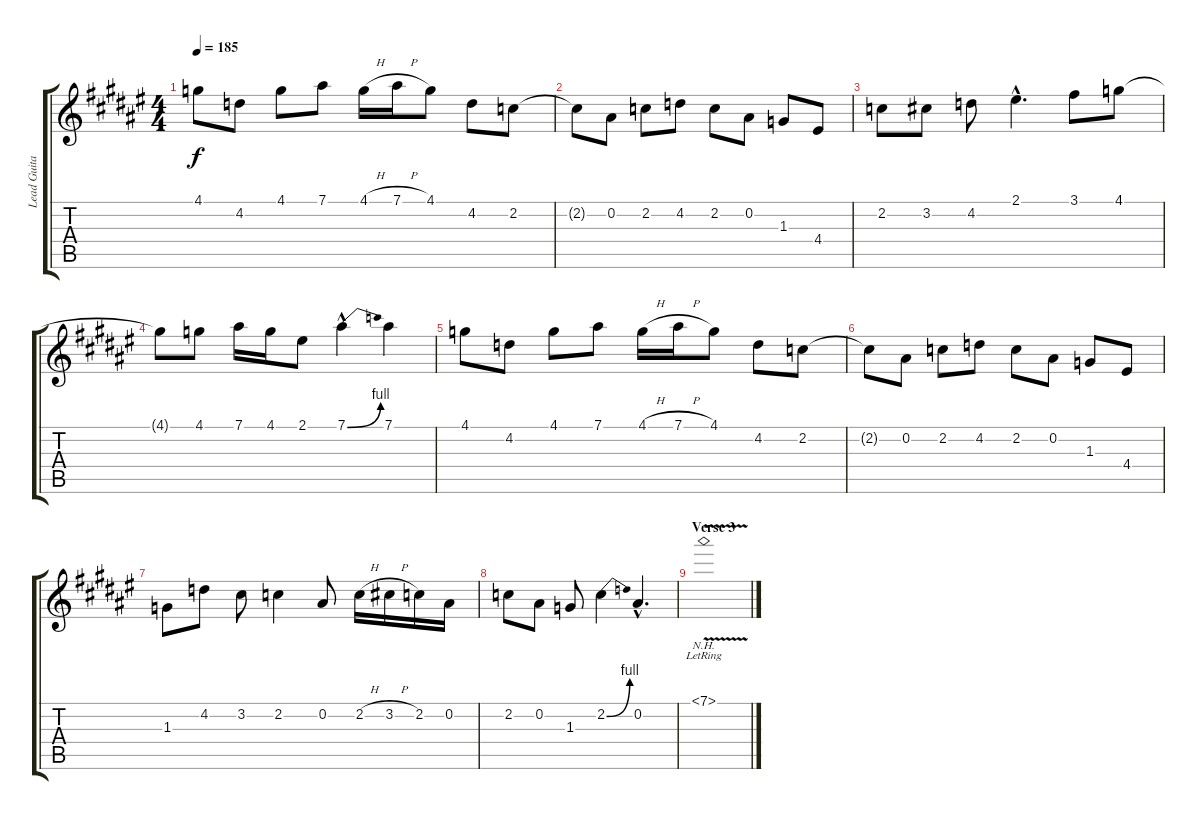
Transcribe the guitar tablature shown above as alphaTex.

\track ("Lead Guitar 2" "Lead Guita") {instrument overdrivenguitar}
\staff {score tabs}
\tuning (Eb4 Bb3 Gb3 Db3 Ab2 Eb2) {hide}
\ts (4 4)
\tempo 185
\clef g2
\ks d#minor
4.1.8{dy f} 4.2.8 4.1.8 7.1.8 4.1{h}.16 7.1{h}.16 4.1.8 4.2.8 2.2.8 |
2.2{t}.8 0.2.8 2.2.8 4.2.8 2.2.8 0.2.8 1.3.8 4.4.8 |
2.2.8 3.2.8 4.2.8 2.1{hac}.4{d} 3.1.8 4.1.8 |
4.1{t}.8 4.1.8 7.1.16 4.1.16 2.1.8 7.1{be (bend 0 0 60 4) hac}.4 7.1.4 |
4.1.8 4.2.8 4.1.8 7.1.8 4.1{h}.16 7.1{h}.16 4.1.8 4.2.8 2.2.8 |
2.2{t}.8 0.2.8 2.2.8 4.2.8 2.2.8 0.2.8 1.3.8 4.4.8 |
1.3.8 4.2.8 3.2.8 2.2.4 0.2.8 2.2{h}.16 3.2{h}.16 2.2.16 0.2.16 |
2.2.8 0.2.8 1.3.8 2.2{be (bend 0 0 60 4)}.4 0.2{hac}.4{d} |
\section ("" "Verse 3")
7.1{nh v lr}.1
